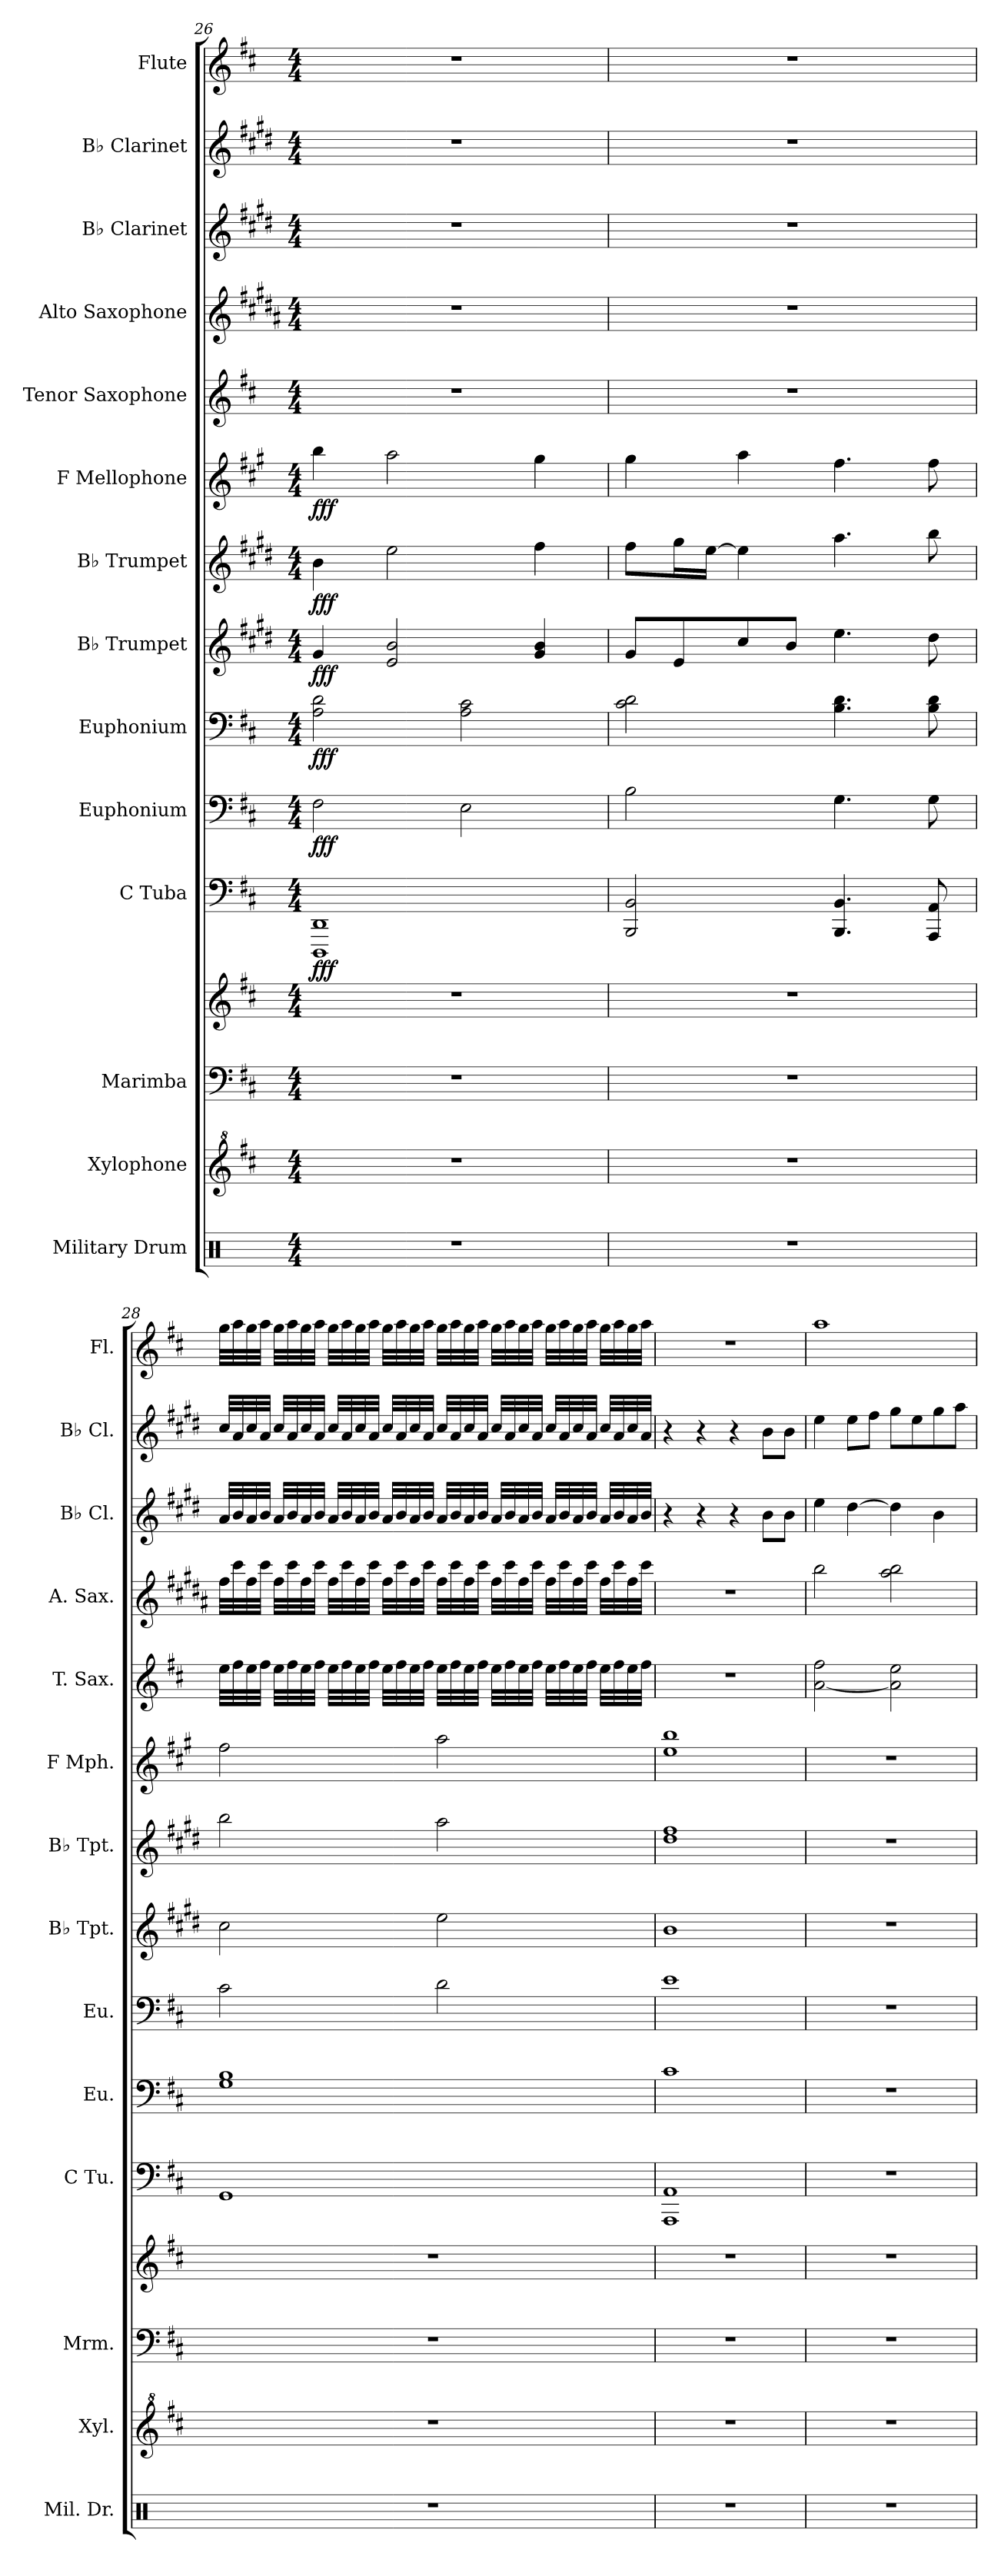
**kern	**kern	**kern	**kern	**kern	**dynam	**kern	**dynam	**kern	**dynam	**kern	**dynam	**kern	**dynam	**kern	**dynam	**kern	**kern	**kern	**kern	**kern
*part14	*part13	*part12	*part12	*part11	*part11	*part10	*part10	*part9	*part9	*part8	*part8	*part7	*part7	*part6	*part6	*part5	*part4	*part3	*part2	*part1
*staff15	*staff14	*staff13	*staff12	*staff11	*staff11	*staff10	*staff10	*staff9	*staff9	*staff8	*staff8	*staff7	*staff7	*staff6	*staff6	*staff5	*staff4	*staff3	*staff2	*staff1
*I"Military Drum	*I"Xylophone	*I"Marimba	*	*I"C Tuba	*	*I"Euphonium	*	*I"Euphonium	*	*I"B♭ Trumpet	*	*I"B♭ Trumpet	*	*I"F Mellophone	*	*I"Tenor Saxophone	*I"Alto Saxophone	*I"B♭ Clarinet	*I"B♭ Clarinet	*I"Flute
*I'Mil. Dr.	*I'Xyl.	*I'Mrm.	*	*I'C Tu.	*	*I'Eu.	*	*I'Eu.	*	*I'B♭ Tpt.	*	*I'B♭ Tpt.	*	*I'F Mph.	*	*I'T. Sax.	*I'A. Sax.	*I'B♭ Cl.	*I'B♭ Cl.	*I'Fl.
*clefX	*clefG^2	*clefF4	*clefG2	*clefF4	*	*clefF4	*	*clefF4	*	*clefG2	*	*clefG2	*	*clefG2	*	*clefG2	*clefG2	*clefG2	*clefG2	*clefG2
*	*	*	*	*	*	*	*	*	*	*ITrd1c2	*	*ITrd1c2	*	*ITrd4c7	*	*ITrd8c14	*ITrd5c9	*ITrd1c2	*ITrd1c2	*
*k[]	*k[f#c#]	*k[f#c#]	*k[f#c#]	*k[f#c#]	*	*k[f#c#]	*	*k[f#c#]	*	*k[f#c#]	*	*k[f#c#]	*	*k[f#c#]	*	*k[f#c#]	*k[f#c#]	*k[f#c#]	*k[f#c#]	*k[f#c#]
*C:	*D:	*D:	*D:	*D:	*	*D:	*	*D:	*	*D:	*	*D:	*	*D:	*	*D:	*D:	*D:	*D:	*D:
*M4/4	*M4/4	*M4/4	*M4/4	*M4/4	*	*M4/4	*	*M4/4	*	*M4/4	*	*M4/4	*	*M4/4	*	*M4/4	*M4/4	*M4/4	*M4/4	*M4/4
=26	=26	=26	=26	=26	=26	=26	=26	=26	=26	=26	=26	=26	=26	=26	=26	=26	=26	=26	=26	=26
!	!	!	!	!	!LO:DY:b	!	!LO:DY:b	!	!LO:DY:b	!	!LO:DY:b	!	!LO:DY:b	!	!LO:DY:b	!	!	!	!	!
1r	1r	1r	1r	1DDD 1DD	fff	2F#\	fff	2A\ 2d\	fff	4f#/	fff	4a\	fff	4ee\	fff	1r	1r	1r	1r	1r
.	.	.	.	.	.	.	.	.	.	2d/ 2a/	.	2dd\	.	2dd\	.	.	.	.	.	.
.	.	.	.	.	.	2E\	.	2A\ 2c#\	.	.	.	.	.	.	.	.	.	.	.	.
.	.	.	.	.	.	.	.	.	.	4f#/ 4a/	.	4ee\	.	4cc#\	.	.	.	.	.	.
=27	=27	=27	=27	=27	=27	=27	=27	=27	=27	=27	=27	=27	=27	=27	=27	=27	=27	=27	=27	=27
1r	1r	1r	1r	2BBB/ 2BB/	.	2B\	.	2c#\ 2d\	.	8f#/L	.	8ee\L	.	4cc#\	.	1r	1r	1r	1r	1r
.	.	.	.	.	.	.	.	.	.	8d/	.	16ff#\L	.	.	.	.	.	.	.	.
.	.	.	.	.	.	.	.	.	.	.	.	[16dd\JJ	.	.	.	.	.	.	.	.
.	.	.	.	.	.	.	.	.	.	8b/	.	4dd\]	.	4dd\	.	.	.	.	.	.
.	.	.	.	.	.	.	.	.	.	8a/J	.	.	.	.	.	.	.	.	.	.
.	.	.	.	4.BBB/ 4.BB/	.	4.G\	.	4.B\ 4.d\	.	4.dd\	.	4.gg\	.	4.b\	.	.	.	.	.	.
.	.	.	.	8AAA/ 8AA/	.	8G\	.	8B\ 8d\	.	8cc#\	.	8aa\	.	8b\	.	.	.	.	.	.
!!LO:PB:g=z
=28	=28	=28	=28	=28	=28	=28	=28	=28	=28	=28	=28	=28	=28	=28	=28	=28	=28	=28	=28	=28
1r	1r	1r	1r	1GG	.	1G 1B	.	2c#\	.	2b\	.	2aa\	.	2b\	.	32e\LLL	32a\LLL	32g/LLL	32b/LLL	32gg\LLL
.	.	.	.	.	.	.	.	.	.	.	.	.	.	.	.	32f#\	32ee\	32a/	32g/	32aa\
.	.	.	.	.	.	.	.	.	.	.	.	.	.	.	.	32e\	32a\	32g/	32b/	32gg\
.	.	.	.	.	.	.	.	.	.	.	.	.	.	.	.	32f#\JJJ	32ee\JJJ	32a/JJJ	32g/JJJ	32aa\JJJ
.	.	.	.	.	.	.	.	.	.	.	.	.	.	.	.	32e\LLL	32a\LLL	32g/LLL	32b/LLL	32gg\LLL
.	.	.	.	.	.	.	.	.	.	.	.	.	.	.	.	32f#\	32ee\	32a/	32g/	32aa\
.	.	.	.	.	.	.	.	.	.	.	.	.	.	.	.	32e\	32a\	32g/	32b/	32gg\
.	.	.	.	.	.	.	.	.	.	.	.	.	.	.	.	32f#\JJJ	32ee\JJJ	32a/JJJ	32g/JJJ	32aa\JJJ
.	.	.	.	.	.	.	.	.	.	.	.	.	.	.	.	32e\LLL	32a\LLL	32g/LLL	32b/LLL	32gg\LLL
.	.	.	.	.	.	.	.	.	.	.	.	.	.	.	.	32f#\	32ee\	32a/	32g/	32aa\
.	.	.	.	.	.	.	.	.	.	.	.	.	.	.	.	32e\	32a\	32g/	32b/	32gg\
.	.	.	.	.	.	.	.	.	.	.	.	.	.	.	.	32f#\JJJ	32ee\JJJ	32a/JJJ	32g/JJJ	32aa\JJJ
.	.	.	.	.	.	.	.	.	.	.	.	.	.	.	.	32e\LLL	32a\LLL	32g/LLL	32b/LLL	32gg\LLL
.	.	.	.	.	.	.	.	.	.	.	.	.	.	.	.	32f#\	32ee\	32a/	32g/	32aa\
.	.	.	.	.	.	.	.	.	.	.	.	.	.	.	.	32e\	32a\	32g/	32b/	32gg\
.	.	.	.	.	.	.	.	.	.	.	.	.	.	.	.	32f#\JJJ	32ee\JJJ	32a/JJJ	32g/JJJ	32aa\JJJ
.	.	.	.	.	.	.	.	2d\	.	2dd\	.	2gg\	.	2dd\	.	32e\LLL	32a\LLL	32g/LLL	32b/LLL	32gg\LLL
.	.	.	.	.	.	.	.	.	.	.	.	.	.	.	.	32f#\	32ee\	32a/	32g/	32aa\
.	.	.	.	.	.	.	.	.	.	.	.	.	.	.	.	32e\	32a\	32g/	32b/	32gg\
.	.	.	.	.	.	.	.	.	.	.	.	.	.	.	.	32f#\JJJ	32ee\JJJ	32a/JJJ	32g/JJJ	32aa\JJJ
.	.	.	.	.	.	.	.	.	.	.	.	.	.	.	.	32e\LLL	32a\LLL	32g/LLL	32b/LLL	32gg\LLL
.	.	.	.	.	.	.	.	.	.	.	.	.	.	.	.	32f#\	32ee\	32a/	32g/	32aa\
.	.	.	.	.	.	.	.	.	.	.	.	.	.	.	.	32e\	32a\	32g/	32b/	32gg\
.	.	.	.	.	.	.	.	.	.	.	.	.	.	.	.	32f#\JJJ	32ee\JJJ	32a/JJJ	32g/JJJ	32aa\JJJ
.	.	.	.	.	.	.	.	.	.	.	.	.	.	.	.	32e\LLL	32a\LLL	32g/LLL	32b/LLL	32gg\LLL
.	.	.	.	.	.	.	.	.	.	.	.	.	.	.	.	32f#\	32ee\	32a/	32g/	32aa\
.	.	.	.	.	.	.	.	.	.	.	.	.	.	.	.	32e\	32a\	32g/	32b/	32gg\
.	.	.	.	.	.	.	.	.	.	.	.	.	.	.	.	32f#\JJJ	32ee\JJJ	32a/JJJ	32g/JJJ	32aa\JJJ
.	.	.	.	.	.	.	.	.	.	.	.	.	.	.	.	32e\LLL	32a\LLL	32g/LLL	32b/LLL	32gg\LLL
.	.	.	.	.	.	.	.	.	.	.	.	.	.	.	.	32f#\	32ee\	32a/	32g/	32aa\
.	.	.	.	.	.	.	.	.	.	.	.	.	.	.	.	32e\	32a\	32g/	32b/	32gg\
.	.	.	.	.	.	.	.	.	.	.	.	.	.	.	.	32f#\JJJ	32ee\JJJ	32a/JJJ	32g/JJJ	32aa\JJJ
=29	=29	=29	=29	=29	=29	=29	=29	=29	=29	=29	=29	=29	=29	=29	=29	=29	=29	=29	=29	=29
1r	1r	1r	1r	1AAA 1AA	.	1c#	.	1e	.	1a	.	1cc# 1ee	.	1a 1ee	.	1r	1r	4r	4r	1r
.	.	.	.	.	.	.	.	.	.	.	.	.	.	.	.	.	.	4r	4r	.
.	.	.	.	.	.	.	.	.	.	.	.	.	.	.	.	.	.	4r	4r	.
.	.	.	.	.	.	.	.	.	.	.	.	.	.	.	.	.	.	8a\L	8a\L	.
.	.	.	.	.	.	.	.	.	.	.	.	.	.	.	.	.	.	8a\J	8a\J	.
!!LO:PB:g=z
=30	=30	=30	=30	=30	=30	=30	=30	=30	=30	=30	=30	=30	=30	=30	=30	=30	=30	=30	=30	=30
1r	1r	1r	1r	1r	.	1r	.	1r	.	1r	.	1r	.	1r	.	[2A\ 2f#\	2dd\	4dd\	4dd\	1aa
.	.	.	.	.	.	.	.	.	.	.	.	.	.	.	.	.	.	[4cc#\	8dd\L	.
.	.	.	.	.	.	.	.	.	.	.	.	.	.	.	.	.	.	.	8ee\J	.
.	.	.	.	.	.	.	.	.	.	.	.	.	.	.	.	2A\] 2e\	2cc#\ 2dd\	4cc#\]	8ff#\L	.
.	.	.	.	.	.	.	.	.	.	.	.	.	.	.	.	.	.	.	8dd\	.
.	.	.	.	.	.	.	.	.	.	.	.	.	.	.	.	.	.	4a\	8ff#\	.
.	.	.	.	.	.	.	.	.	.	.	.	.	.	.	.	.	.	.	8gg\J	.
=	=	=	=	=	=	=	=	=	=	=	=	=	=	=	=	=	=	=	=	=
*-	*-	*-	*-	*-	*-	*-	*-	*-	*-	*-	*-	*-	*-	*-	*-	*-	*-	*-	*-	*-
